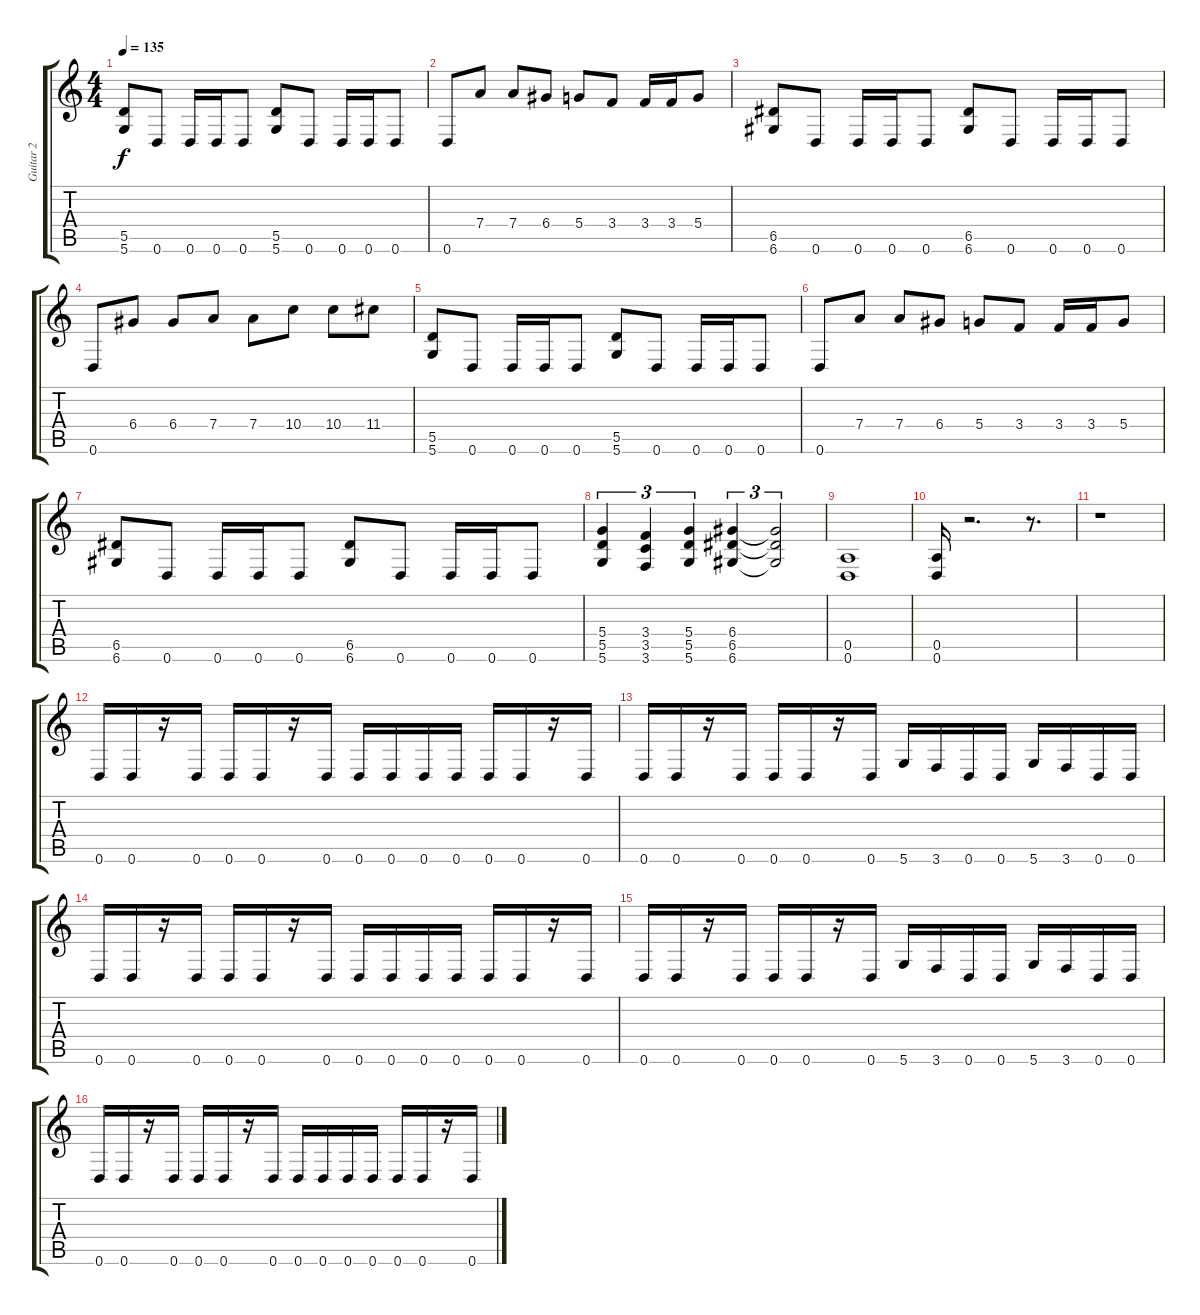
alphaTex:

\track ("Guitar 2" "Guitar 2") {instrument distortionguitar}
\staff {score tabs}
\tuning (E4 B3 G3 D3 A2 D2) {hide}
\ts (4 4)
\tempo 135
\clef g2
\ks c
(5.5 5.6).8{dy f} 0.6.8 0.6.16 0.6.16 0.6.8 (5.5 5.6).8 0.6.8 0.6.16 0.6.16 0.6.8 |
0.6.8 7.4.8 7.4.8 6.4.8 5.4.8 3.4.8 3.4.16 3.4.16 5.4.8 |
(6.5 6.6).8 0.6.8 0.6.16 0.6.16 0.6.8 (6.5 6.6).8 0.6.8 0.6.16 0.6.16 0.6.8 |
0.6.8 6.4.8 6.4.8 7.4.8 7.4.8 10.4.8 10.4.8 11.4.8 |
(5.5 5.6).8 0.6.8 0.6.16 0.6.16 0.6.8 (5.5 5.6).8 0.6.8 0.6.16 0.6.16 0.6.8 |
0.6.8 7.4.8 7.4.8 6.4.8 5.4.8 3.4.8 3.4.16 3.4.16 5.4.8 |
(6.5 6.6).8 0.6.8 0.6.16 0.6.16 0.6.8 (6.5 6.6).8 0.6.8 0.6.16 0.6.16 0.6.8 |
(5.4 5.5 5.6).4{tu (3 2)} (3.4 3.5 3.6).4{tu (3 2)} (5.4 5.5 5.6).4{tu (3 2)} (6.4 6.5 6.6).4{tu (3 2)} (6.4{t} 6.5{t} 6.6{t}).2{tu (3 2)} |
(0.5 0.6).1 |
(0.5 0.6).16 r.2{d} r.8{d} |
r.1 |
0.6.16 0.6.16 r.16 0.6.16 0.6.16 0.6.16 r.16 0.6.16 0.6.16 0.6.16 0.6.16 0.6.16 0.6.16 0.6.16 r.16 0.6.16 |
0.6.16 0.6.16 r.16 0.6.16 0.6.16 0.6.16 r.16 0.6.16 5.6.16 3.6.16 0.6.16 0.6.16 5.6.16 3.6.16 0.6.16 0.6.16 |
0.6.16 0.6.16 r.16 0.6.16 0.6.16 0.6.16 r.16 0.6.16 0.6.16 0.6.16 0.6.16 0.6.16 0.6.16 0.6.16 r.16 0.6.16 |
0.6.16 0.6.16 r.16 0.6.16 0.6.16 0.6.16 r.16 0.6.16 5.6.16 3.6.16 0.6.16 0.6.16 5.6.16 3.6.16 0.6.16 0.6.16 |
0.6.16 0.6.16 r.16 0.6.16 0.6.16 0.6.16 r.16 0.6.16 0.6.16 0.6.16 0.6.16 0.6.16 0.6.16 0.6.16 r.16 0.6.16
